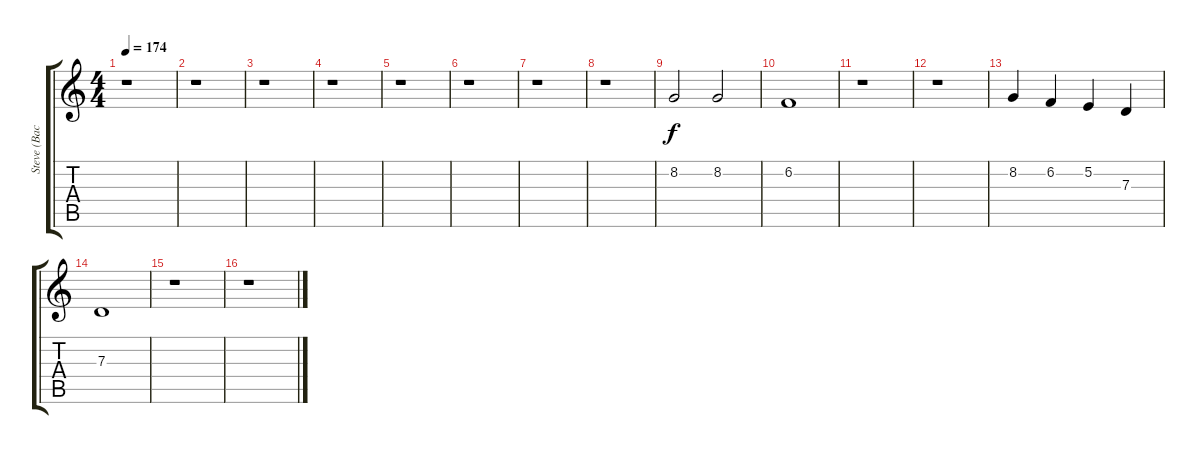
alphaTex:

\track ("Steve (Backing Vocals)" "Steve (Bac") {instrument sopranosax}
\staff {score tabs}
\tuning (E4 B3 G3 D3 A2 E2) {hide}
\ts (4 4)
\tempo 174
\clef g2
\ks c
r.1{dy f} |
r.1 |
r.1 |
r.1 |
r.1 |
r.1 |
r.1 |
r.1 |
8.2.2 8.2.2 |
6.2.1 |
r.1 |
r.1 |
8.2.4 6.2.4 5.2.4 7.3.4 |
7.3.1 |
r.1 |
r.1
